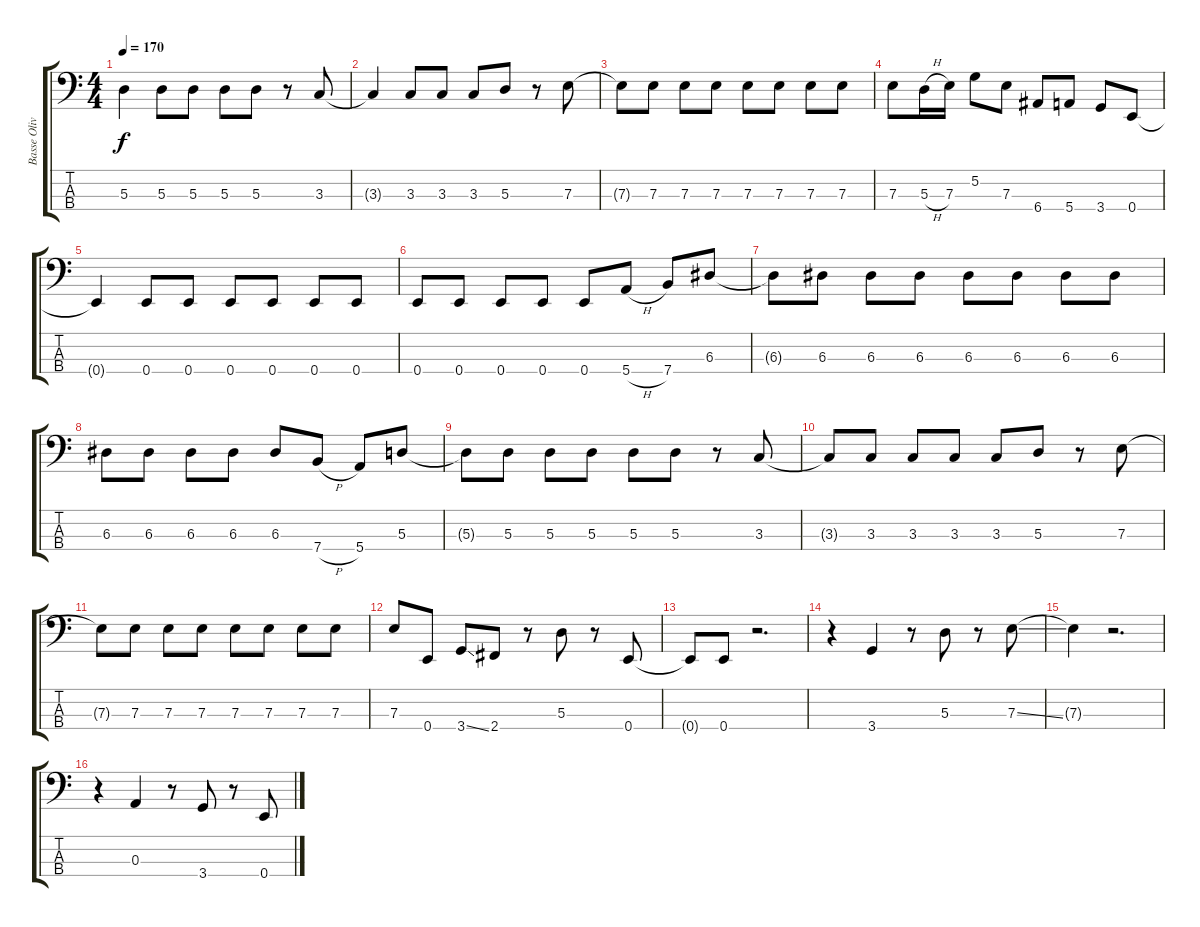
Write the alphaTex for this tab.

\track ("Basse Oliv" "Basse Oliv") {instrument electricbassfinger}
\staff {score tabs}
\tuning (G2 D2 A1 E1) {hide}
\ts (4 4)
\tempo 170
\clef f4
\ks c
5.3{t}.4{dy f} 5.3.8 5.3.8 5.3.8 5.3.8 r.8 3.3.8 |
3.3{t}.4 3.3.8 3.3.8 3.3.8 5.3.8 r.8 7.3.8 |
7.3{t}.8 7.3.8 7.3.8 7.3.8 7.3.8 7.3.8 7.3.8 7.3.8 |
7.3.8 5.3{h}.16 7.3.16 5.2.8 7.3.8 6.4.8 5.4.8 3.4.8 0.4.8 |
0.4{t}.4 0.4.8 0.4.8 0.4.8 0.4.8 0.4.8 0.4.8 |
0.4.8 0.4.8 0.4.8 0.4.8 0.4.8 5.4{h}.8 7.4.8 6.3.8 |
6.3{t}.8 6.3.8 6.3.8 6.3.8 6.3.8 6.3.8 6.3.8 6.3.8 |
6.3.8 6.3.8 6.3.8 6.3.8 6.3.8 7.4{h}.8 5.4.8 5.3.8 |
5.3{t}.8 5.3.8 5.3.8 5.3.8 5.3.8 5.3.8 r.8 3.3.8 |
3.3{t}.8 3.3.8 3.3.8 3.3.8 3.3.8 5.3.8 r.8 7.3.8 |
7.3{t}.8 7.3.8 7.3.8 7.3.8 7.3.8 7.3.8 7.3.8 7.3.8 |
7.3.8 0.4.8 3.4{ss}.8 2.4.8 r.8 5.3.8 r.8 0.4.8 |
0.4{t}.8 0.4.8 r.2{d} |
r.4 3.4.4 r.8 5.3.8 r.8 7.3{ss}.8 |
7.3{t}.4 r.2{d} |
r.4 0.3.4 r.8 3.4.8 r.8 0.4.8
